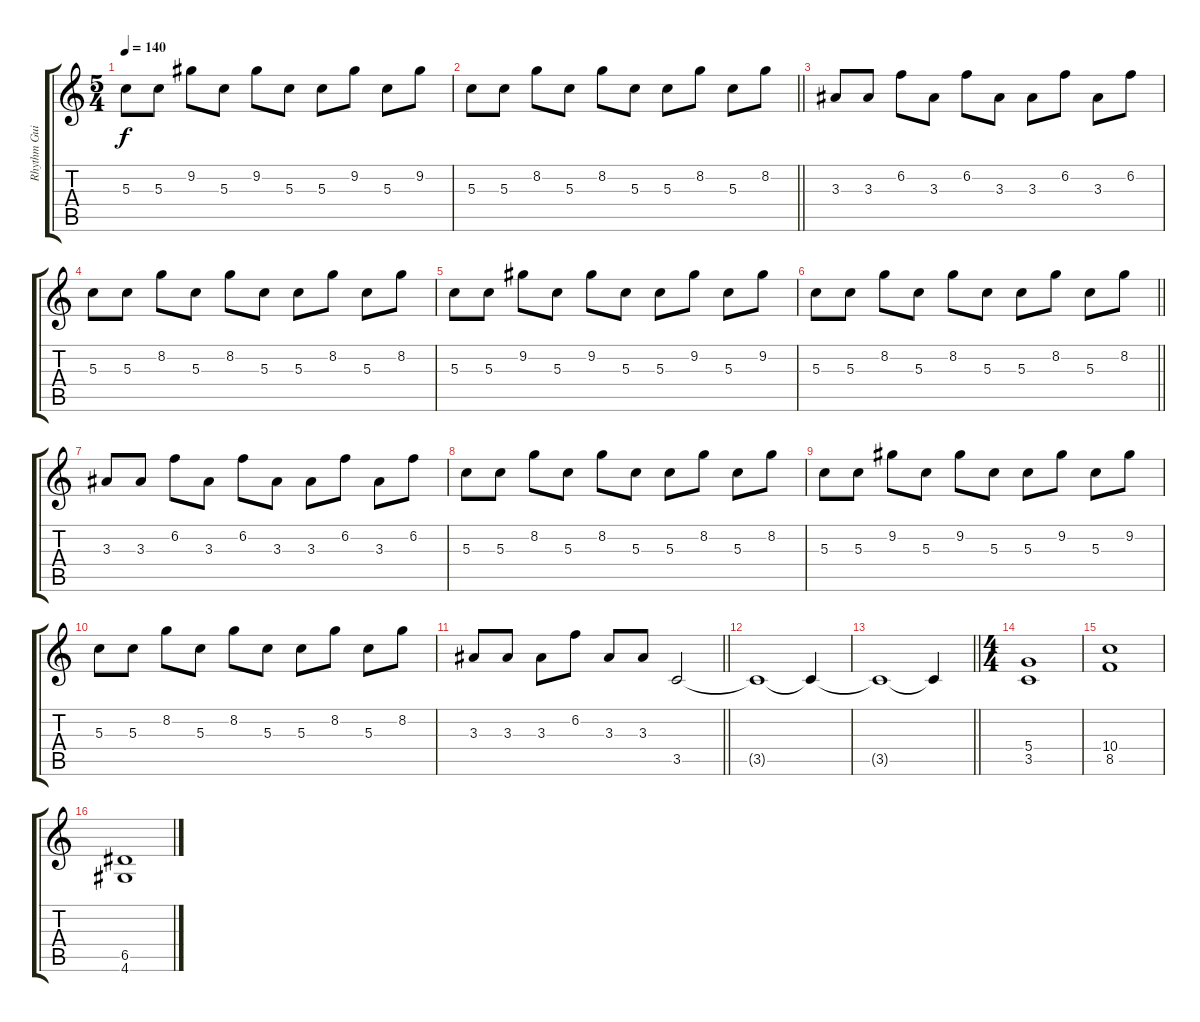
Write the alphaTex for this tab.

\track ("Rhythm Guitar" "Rhythm Gui") {instrument distortionguitar}
\staff {score tabs}
\tuning (E4 B3 G3 D3 A2 E2) {hide}
\ts (5 4)
\tempo 140
\clef g2
\ks c
5.3.8{dy f} 5.3.8 9.2.8 5.3.8 9.2.8 5.3.8 5.3.8 9.2.8 5.3.8 9.2.8 |
\barLineRight lightlight
5.3.8 5.3.8 8.2.8 5.3.8 8.2.8 5.3.8 5.3.8 8.2.8 5.3.8 8.2.8 |
3.3.8 3.3.8 6.2.8 3.3.8 6.2.8 3.3.8 3.3.8 6.2.8 3.3.8 6.2.8 |
5.3.8 5.3.8 8.2.8 5.3.8 8.2.8 5.3.8 5.3.8 8.2.8 5.3.8 8.2.8 |
5.3.8 5.3.8 9.2.8 5.3.8 9.2.8 5.3.8 5.3.8 9.2.8 5.3.8 9.2.8 |
\barLineRight lightlight
5.3.8 5.3.8 8.2.8 5.3.8 8.2.8 5.3.8 5.3.8 8.2.8 5.3.8 8.2.8 |
3.3.8 3.3.8 6.2.8 3.3.8 6.2.8 3.3.8 3.3.8 6.2.8 3.3.8 6.2.8 |
5.3.8 5.3.8 8.2.8 5.3.8 8.2.8 5.3.8 5.3.8 8.2.8 5.3.8 8.2.8 |
5.3.8 5.3.8 9.2.8 5.3.8 9.2.8 5.3.8 5.3.8 9.2.8 5.3.8 9.2.8 |
5.3.8 5.3.8 8.2.8 5.3.8 8.2.8 5.3.8 5.3.8 8.2.8 5.3.8 8.2.8 |
\barLineRight lightlight
3.3.8 3.3.8 3.3.8 6.2.8 3.3.8 3.3.8 3.5.2 |
3.5{t}.1 3.5{t}.4 |
\barLineRight lightlight
3.5{t}.1 3.5{t}.4 |
\ts (4 4)
(5.4 3.5).1 |
(10.4 8.5).1 |
(6.5 4.6).1
